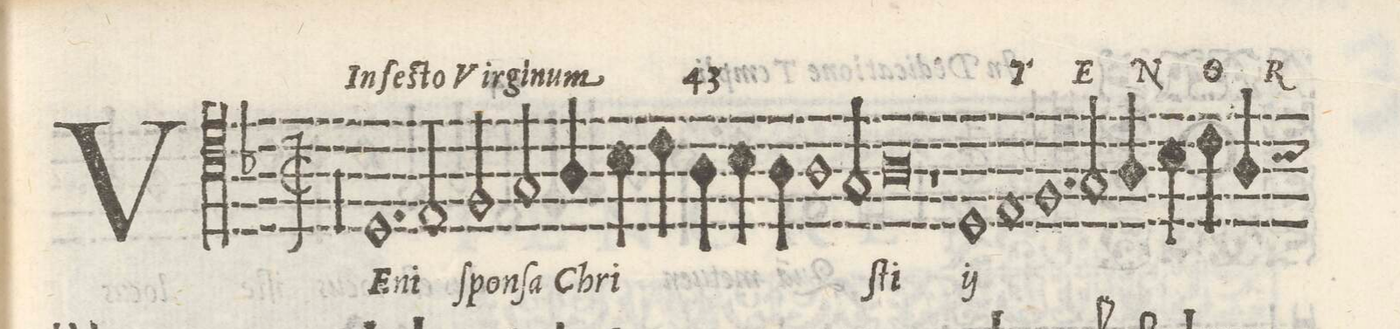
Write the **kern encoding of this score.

**kern	**text
*I"TENOR	*
*clefC4	*
*k[b-]	*
*met(C|)	*
*M2/1	*
00r	.
=2-	=2-
=3-	=3-
1.D	VE-
2E/	-ni
=4-	=4-
2F/	ſpon-
2G/	-ſa
4A/	Chri-
4B-\	.
4c\	.
4A\	.
=5-	=5-
4B-\	.
4A\	.
1A	.
2G/	.
=6-	=6-
0A	-ſti
=7-	=7-
1r	.
*	*ij
1D	VE-
=8-	=8-
1E	-ni
1.F	ſpon-
=9-	=9-
2G/	-ſa
4A/	Chri-
4B-\	.
4c\	.
4A/	.
*custos:B	*
=10-	=10-
*-	*-
